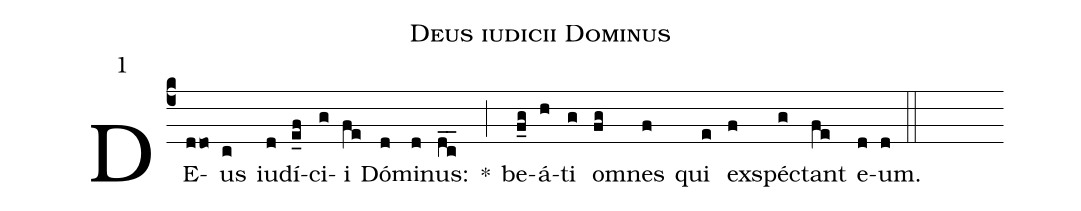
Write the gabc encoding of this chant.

name: Deus iudicii Dominus;
mode: 1;
%%
(c4)
DE(ddo)us(c) iu(d)dí(e_f)ci(g)i(fe) Dó(d)mi(d)nus:(dc__) *(;)
be(f_g)á(h)ti(g) om(fg)nes(f) qui(e) ex(f)spéc(g)tant(fe) e(d)um.(d) (::)
